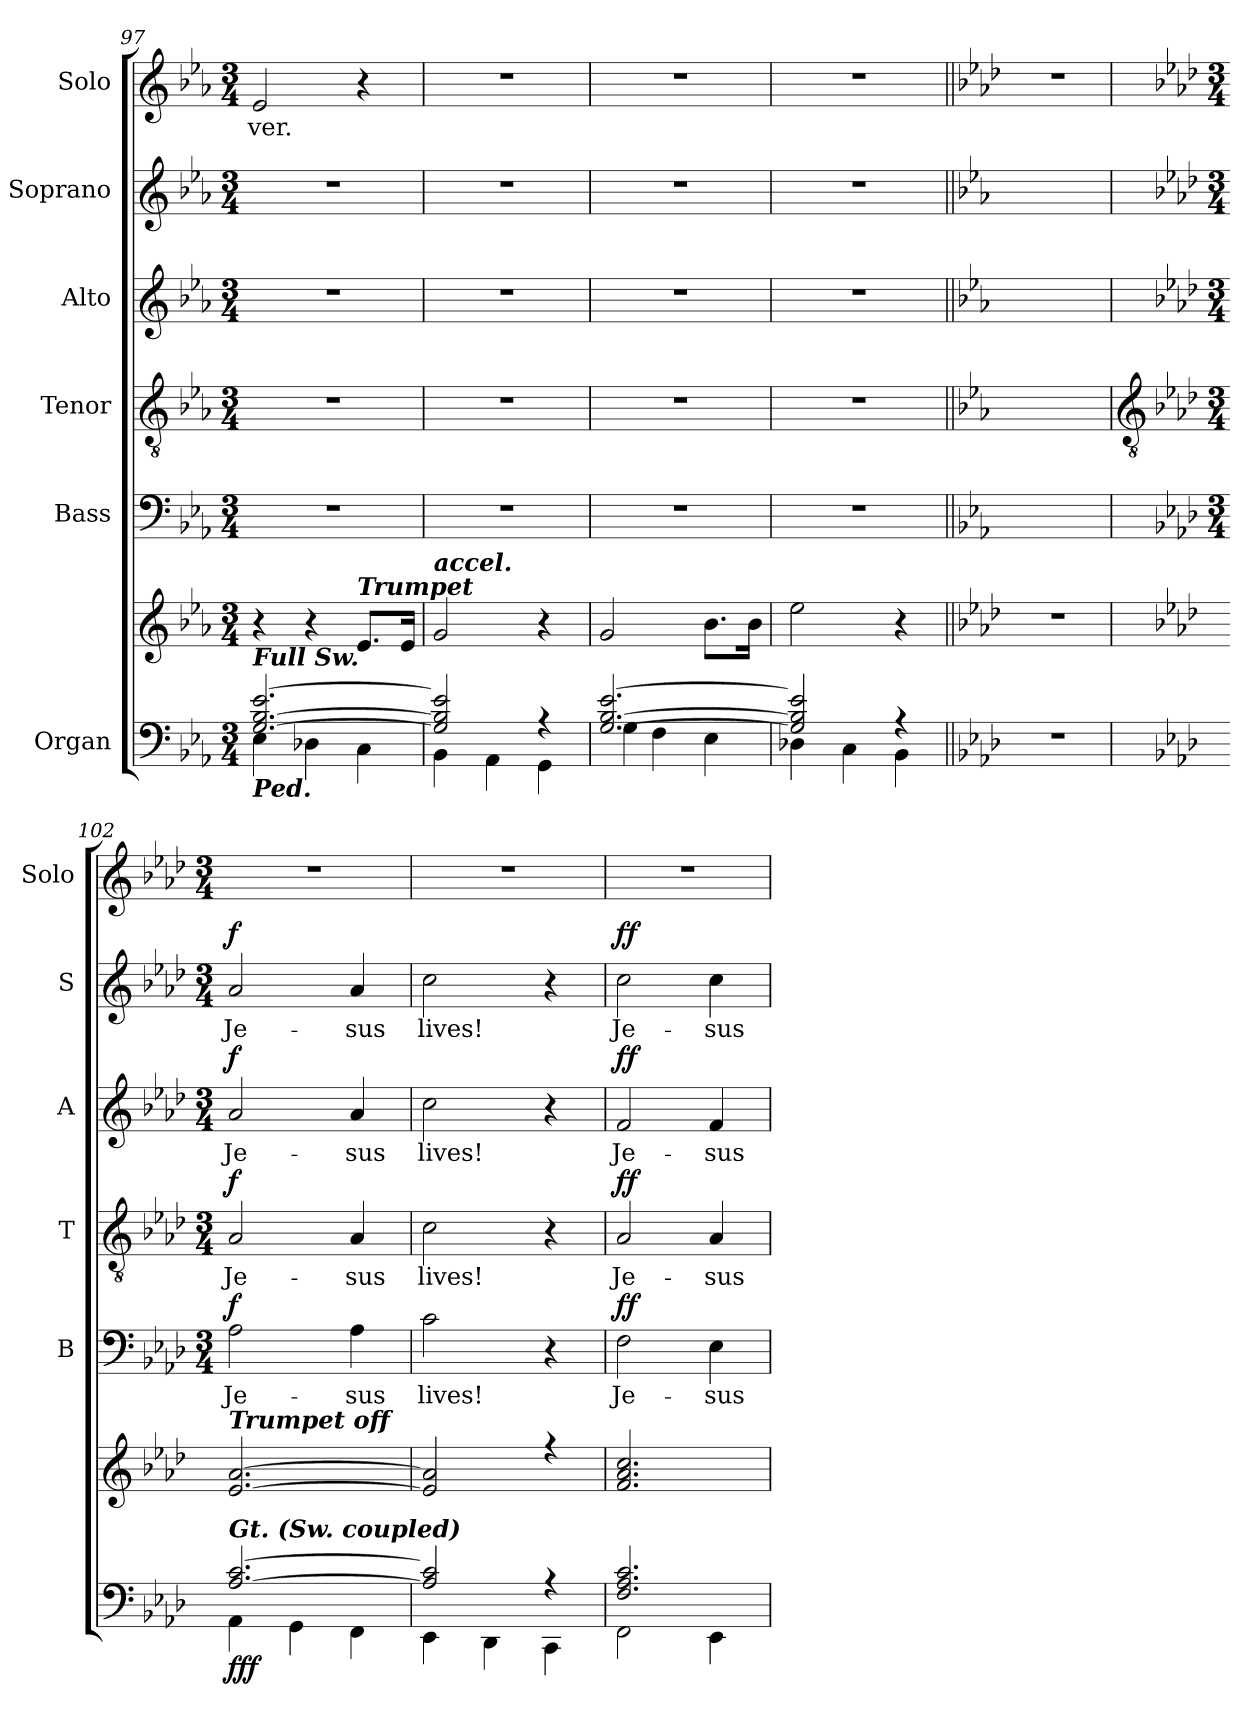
**kern	**kern	**dynam	**kern	**text	**dynam	**kern	**text	**dynam	**kern	**text	**dynam	**kern	**text	**dynam	**kern	**text
*part6	*part6	*part6	*part5	*part5	*part5	*part4	*part4	*part4	*part3	*part3	*part3	*part2	*part2	*part2	*part1	*part1
*staff7	*staff6	*staff6/7	*staff5	*staff5	*staff5	*staff4	*staff4	*staff4	*staff3	*staff3	*staff3	*staff2	*staff2	*staff2	*staff1	*staff1
*I"Organ	*	*	*I"Bass	*	*	*I"Tenor	*	*	*I"Alto	*	*	*I"Soprano	*	*	*I"Solo	*
*	*	*	*I'B	*	*	*I'T	*	*	*I'A	*	*	*I'S	*	*	*I'Solo	*
*clefF4	*clefG2	*	*clefF4	*	*	*clefGv2	*	*	*clefG2	*	*	*clefG2	*	*	*clefG2	*
*k[b-e-a-]	*k[b-e-a-]	*	*k[b-e-a-]	*	*	*k[b-e-a-]	*	*	*k[b-e-a-]	*	*	*k[b-e-a-]	*	*	*k[b-e-a-]	*
*E-:	*E-:	*	*E-:	*	*	*E-:	*	*	*E-:	*	*	*E-:	*	*	*E-:	*
*M3/4	*M3/4	*	*M3/4	*	*	*M3/4	*	*	*M3/4	*	*	*M3/4	*	*	*M3/4	*
=97	=97	=97	=97	=97	=97	=97	=97	=97	=97	=97	=97	=97	=97	=97	=97	=97
*^	*	*	*	*	*	*	*	*	*	*	*	*	*	*	*	*
!LO:TX:a:Bi:t=Full Sw.	!	!	!	!	!	!	!	!	!	!	!	!	!	!	!	!	!
!LO:TX:b:Bi:t=Ped.	!	!	!	!	!	!	!	!	!	!	!	!	!	!	!	!	!
!	!	!	!	!	!	!	!	!	!	!	!	!	!	!	!	!	!LO:LY:b
[2.G/ [2.B-/ [2.e-/	4E-\	4r	.	2.r	.	.	2.r	.	.	2.r	.	.	2.r	.	.	2e-	ver.
.	4D-X\	4r	.	.	.	.	.	.	.	.	.	.	.	.	.	.	.
!	!	!LO:TX:a:Bi:t=Trumpet	!	!	!	!	!	!	!	!	!	!	!	!	!	!	!
.	4C\	8.e-L	.	.	.	.	.	.	.	.	.	.	.	.	.	4r	.
.	.	16e-J	.	.	.	.	.	.	.	.	.	.	.	.	.	.	.
=98	=98	=98	=98	=98	=98	=98	=98	=98	=98	=98	=98	=98	=98	=98	=98	=98	=98
!	!	!LO:TX:a:Bi:t=accel.	!	!	!	!	!	!	!	!	!	!	!	!	!	!	!
!	!	!	!	!	!	!	!	!	!	!	!	!	!	!	!	!LO:N:vis=1	!
2G/] 2B-/] 2e-/]	4BB-\	2g	.	2.r	.	.	2.r	.	.	2.r	.	.	2.r	.	.	2.r	.
.	4AA-\	.	.	.	.	.	.	.	.	.	.	.	.	.	.	.	.
4r	4GG\	4r	.	.	.	.	.	.	.	.	.	.	.	.	.	.	.
=99	=99	=99	=99	=99	=99	=99	=99	=99	=99	=99	=99	=99	=99	=99	=99	=99	=99
!	!	!	!	!	!	!	!	!	!	!	!	!	!	!	!	!LO:N:vis=1	!
[2.G/ [2.B-/ [2.e-/	4G\	2g	.	2.r	.	.	2.r	.	.	2.r	.	.	2.r	.	.	2.r	.
.	4F\	.	.	.	.	.	.	.	.	.	.	.	.	.	.	.	.
.	4E-\	8.b-L	.	.	.	.	.	.	.	.	.	.	.	.	.	.	.
.	.	16b-J	.	.	.	.	.	.	.	.	.	.	.	.	.	.	.
=100	=100	=100	=100	=100	=100	=100	=100	=100	=100	=100	=100	=100	=100	=100	=100	=100	=100
!	!	!	!	!	!	!	!	!	!	!	!	!	!	!	!	!LO:N:vis=1	!
2G/] 2B-/] 2e-/]	4D-X\	2ee-	.	2.r	.	.	2.r	.	.	2.r	.	.	2.r	.	.	2.r	.
.	4C\	.	.	.	.	.	.	.	.	.	.	.	.	.	.	.	.
4r	4BB-\	4r	.	.	.	.	.	.	.	.	.	.	.	.	.	.	.
*v	*v	*	*	*	*	*	*	*	*	*	*	*	*	*	*	*	*
=101||	=101||	=101||	=101||	=101||	=101||	=101||	=101||	=101||	=101||	=101||	=101||	=101||	=101||	=101||	=101||	=101||
*k[b-e-a-d-]	*k[b-e-a-d-]	*	*	*	*	*	*	*	*	*	*	*	*	*	*k[b-e-a-d-]	*
*A-:	*A-:	*	*	*	*	*	*	*	*	*	*	*	*	*	*A-:	*
2.r	2.r	.	2.ryy	.	.	2.ryy	.	.	2.ryy	.	.	2.ryy	.	.	2.r	.
!!LO:LB:g=z
=102	=102	=102	=102	=102	=102	=102	=102	=102	=102	=102	=102	=102	=102	=102	=102	=102
*	*	*	*	*	*	*clefGv2	*	*	*	*	*	*	*	*	*	*
*	*	*	*k[b-e-a-d-]	*	*	*k[b-e-a-d-]	*	*	*k[b-e-a-d-]	*	*	*k[b-e-a-d-]	*	*	*	*
*	*	*	*A-:	*	*	*A-:	*	*	*A-:	*	*	*A-:	*	*	*	*
*	*	*	*M3/4	*	*	*M3/4	*	*	*M3/4	*	*	*M3/4	*	*	*M3/4	*
*^	*^	*	*	*	*	*	*	*	*	*	*	*	*	*	*	*
!	!	!LO:TX:a:Bi:t=Trumpet off	!	!	!	!	!	!	!	!	!	!	!	!	!	!	!	!
!LO:TX:a:Bi:t=Gt. (Sw. coupled)	!	!	!	!	!	!	!	!	!	!	!	!	!	!	!	!	!	!
!	!	!	!LO:N:vis=1	!LO:DY:b=2	!	!LO:LY:b	!	!	!LO:LY:b	!	!	!LO:LY:b	!	!	!LO:LY:b	!	!	!
!	!	!	!	!LO:DY:n=1:b=2	!	!	!	!	!	!	!	!	!	!	!	!	!	!
!	!	!	!	!LO:DY:n=2:b	!	!	!LO:DY:b	!	!	!LO:DY:b	!	!	!LO:DY:b	!	!	!LO:DY:b	!	!
[2.A-/ [2.c/	4AA-\	[2.e- [2.a-	2.ryy	f f f	2A-	Je-	f	2A-	Je-	f	2a-	Je-	f	2a-	Je-	f	2.r	.
.	4GG\	.	.	.	.	.	.	.	.	.	.	.	.	.	.	.	.	.
!	!	!	!	!	!	!LO:LY:b	!	!	!LO:LY:b	!	!	!LO:LY:b	!	!	!LO:LY:b	!	!	!
.	4FF\	.	.	.	4A-	-sus	.	4A-	-sus	.	4a-	-sus	.	4a-	-sus	.	.	.
=103	=103	=103	=103	=103	=103	=103	=103	=103	=103	=103	=103	=103	=103	=103	=103	=103	=103	=103
!	!	!	!LO:N:vis=1	!	!	!LO:LY:b	!	!	!LO:LY:b	!	!	!LO:LY:b	!	!	!LO:LY:b	!	!	!
2A-/] 2c/]	4EE-\	2e-] 2a-]	2.ryy	.	2c	lives!	.	2c	lives!	.	2cc	lives!	.	2cc	lives!	.	2.r	.
.	4DD-\	.	.	.	.	.	.	.	.	.	.	.	.	.	.	.	.	.
4r	4CC\	4r	.	.	4r	.	.	4r	.	.	4r	.	.	4r	.	.	.	.
=104	=104	=104	=104	=104	=104	=104	=104	=104	=104	=104	=104	=104	=104	=104	=104	=104	=104	=104
!	!	!	!LO:N:vis=1	!	!	!LO:LY:b	!LO:DY:b	!	!LO:LY:b	!LO:DY:b	!	!LO:LY:b	!LO:DY:b	!	!LO:LY:b	!LO:DY:b	!	!
2.F/ 2.A-/ 2.c/	2FF\	2.f 2.a- 2.cc	2.ryy	.	2F	Je-	ff	2A-	Je-	ff	2f	Je-	ff	2cc	Je-	ff	2.r	.
!	!	!	!	!	!	!LO:LY:b	!	!	!LO:LY:b	!	!	!LO:LY:b	!	!	!LO:LY:b	!	!	!
.	4EE-\	.	.	.	4E-	-sus	.	4A-	-sus	.	4f	-sus	.	4cc	-sus	.	.	.
*v	*v	*	*	*	*	*	*	*	*	*	*	*	*	*	*	*	*	*
*	*v	*v	*	*	*	*	*	*	*	*	*	*	*	*	*	*	*
=	=	=	=	=	=	=	=	=	=	=	=	=	=	=	=	=
*-	*-	*-	*-	*-	*-	*-	*-	*-	*-	*-	*-	*-	*-	*-	*-	*-
